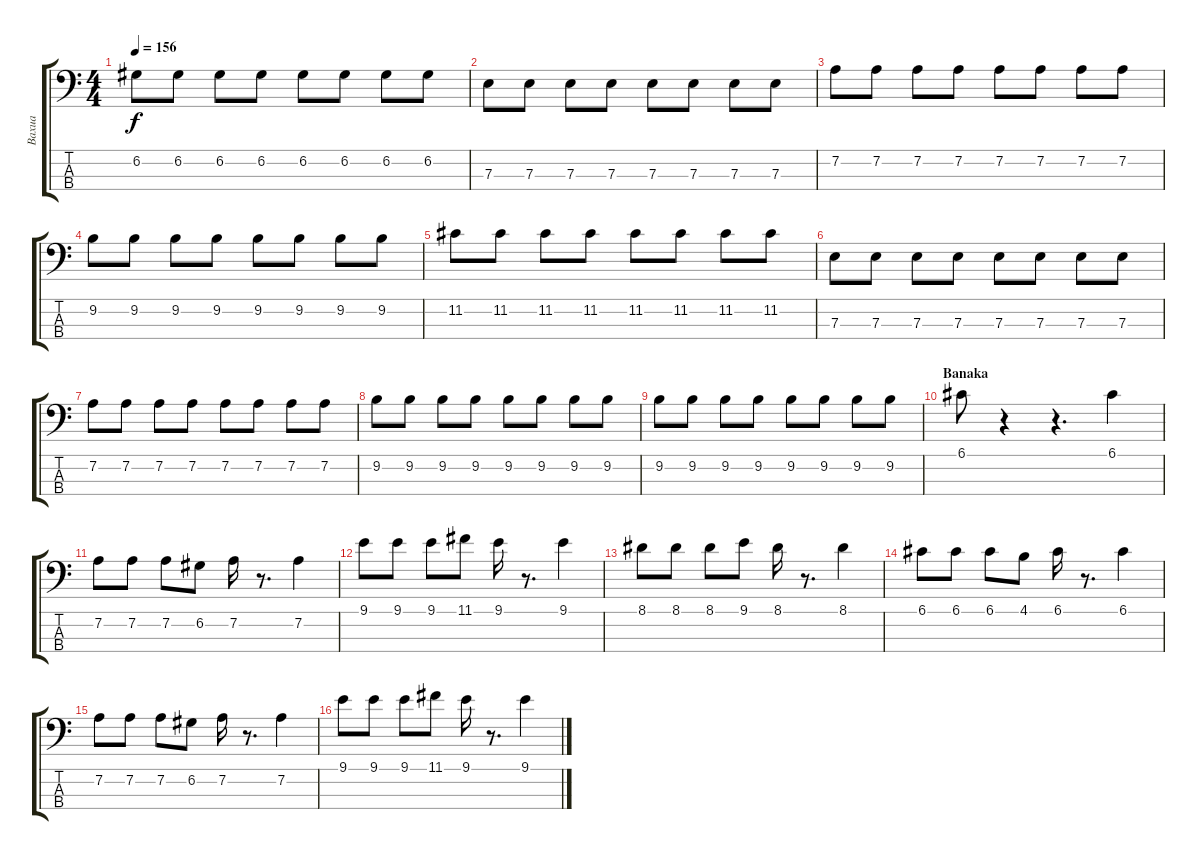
\track ("Baxua" "Baxua") {instrument electricbassfinger}
\staff {score tabs}
\tuning (G2 D2 A1 E1) {hide}
\ts (4 4)
\tempo 156
\clef f4
\ks c
6.2.8{dy f} 6.2.8 6.2.8 6.2.8 6.2.8 6.2.8 6.2.8 6.2.8 |
7.3.8 7.3.8 7.3.8 7.3.8 7.3.8 7.3.8 7.3.8 7.3.8 |
7.2.8 7.2.8 7.2.8 7.2.8 7.2.8 7.2.8 7.2.8 7.2.8 |
9.2.8 9.2.8 9.2.8 9.2.8 9.2.8 9.2.8 9.2.8 9.2.8 |
11.2.8 11.2.8 11.2.8 11.2.8 11.2.8 11.2.8 11.2.8 11.2.8 |
7.3.8 7.3.8 7.3.8 7.3.8 7.3.8 7.3.8 7.3.8 7.3.8 |
7.2.8 7.2.8 7.2.8 7.2.8 7.2.8 7.2.8 7.2.8 7.2.8 |
9.2.8 9.2.8 9.2.8 9.2.8 9.2.8 9.2.8 9.2.8 9.2.8 |
9.2.8 9.2.8 9.2.8 9.2.8 9.2.8 9.2.8 9.2.8 9.2.8 |
\section ("" "Banaka")
6.1.8 r.4 r.4{d} 6.1.4 |
7.2.8 7.2.8 7.2.8 6.2.8 7.2.16 r.8{d} 7.2.4 |
9.1.8 9.1.8 9.1.8 11.1.8 9.1.16 r.8{d} 9.1.4 |
8.1.8 8.1.8 8.1.8 9.1.8 8.1.16 r.8{d} 8.1.4 |
6.1.8 6.1.8 6.1.8 4.1.8 6.1.16 r.8{d} 6.1.4 |
7.2.8 7.2.8 7.2.8 6.2.8 7.2.16 r.8{d} 7.2.4 |
9.1.8 9.1.8 9.1.8 11.1.8 9.1.16 r.8{d} 9.1.4
